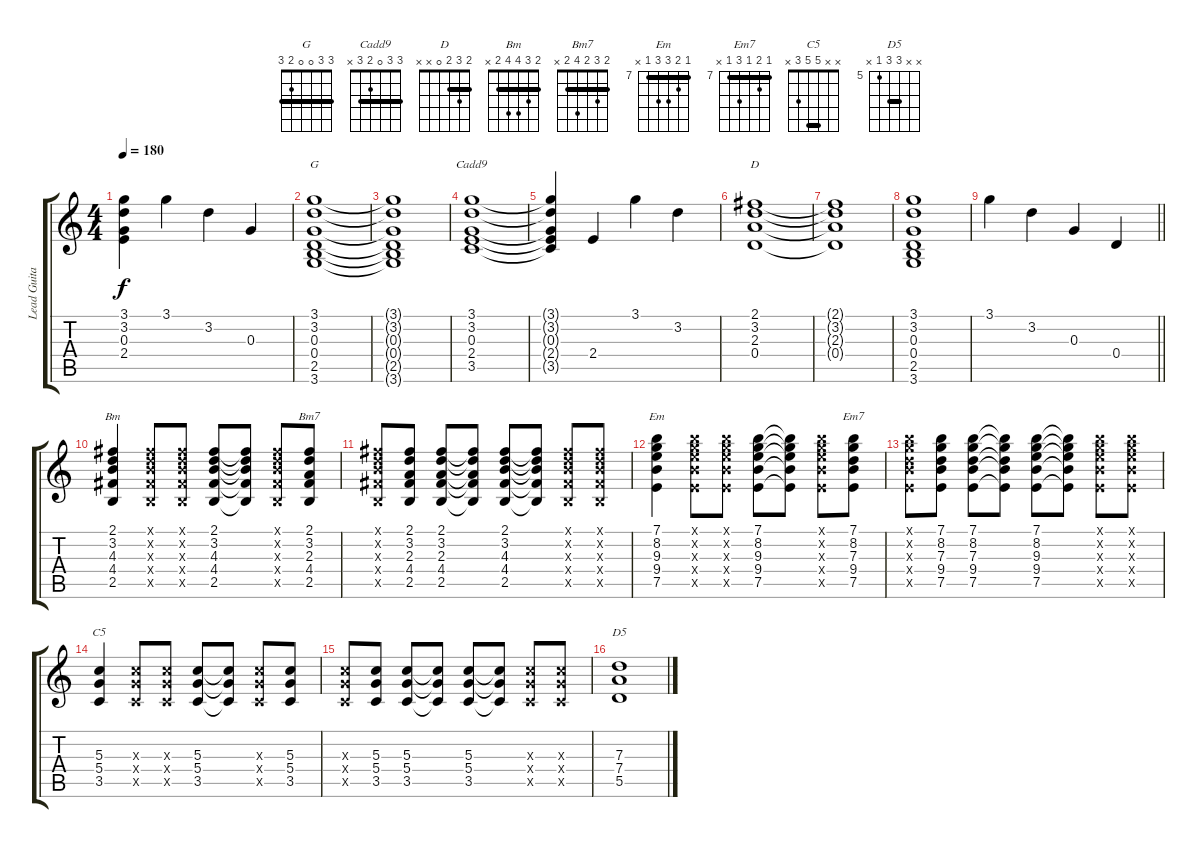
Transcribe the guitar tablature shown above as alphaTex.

\track ("Lead Guitar" "Lead Guita") {instrument electricguitarclean}
\staff {score tabs}
\tuning (E4 B3 G3 D3 A2 E2) {hide}
\chord ("G" 3 3 0 0 2 3) {barre 3}
\chord ("Cadd9" 3 3 0 2 3 x) {barre 3}
\chord ("D" 2 3 2 0 x x) {barre 2}
\chord ("Bm" 2 3 4 4 2 x) {barre 2}
\chord ("Bm7" 2 3 2 4 2 x) {barre 2}
\chord ("Em" 7 8 9 9 7 x) {firstfret 7 barre 7}
\chord ("Em7" 7 8 7 9 7 x) {firstfret 7 barre 7}
\chord ("C5" x x 5 5 3 x) {barre 5}
\chord ("D5" x x 7 7 5 x) {firstfret 5 barre 7}
\ts (4 4)
\tempo 180
\clef g2
\ks c
(3.1{t} 3.2{t} 0.3{t} 2.4{t}).4{dy f} 3.1.4 3.2.4 0.3.4 |
(3.1 3.2 0.3 0.4 2.5 3.6).1{ch "G"} |
(3.1{t} 3.2{t} 0.3{t} 0.4{t} 2.5{t} 3.6{t}).1 |
(3.1 3.2 0.3 2.4 3.5).1{ch "Cadd9"} |
(3.1{t} 3.2{t} 0.3{t} 2.4{t} 3.5{t}).4 2.4.4 3.1.4 3.2.4 |
(2.1 3.2 2.3 0.4).1{ch "D"} |
(2.1{t} 3.2{t} 2.3{t} 0.4{t}).1 |
(3.1 3.2 0.3 0.4 2.5 3.6).1 |
\barLineRight lightlight
3.1.4 3.2.4 0.3.4 0.4.4 |
(2.1 3.2 4.3 4.4 2.5).4{ch "Bm"} (2.1{x} 3.2{x} 4.3{x} 4.4{x} 2.5{x}).8 (2.1{x} 3.2{x} 4.3{x} 4.4{x} 2.5{x}).8 (2.1 3.2 4.3 4.4 2.5).8 (2.1{t} 3.2{t} 4.3{t} 4.4{t} 2.5{t}).8 (2.1{x} 3.2{x} 4.3{x} 4.4{x} 2.5{x}).8 (2.1 3.2 2.3 4.4 2.5).8{ch "Bm7"} |
(2.1{x} 3.2{x} 4.3{x} 4.4{x} 2.5{x}).8 (2.1 3.2 2.3 4.4 2.5).8 (2.1 3.2 2.3 4.4 2.5).8 (2.1{t} 3.2{t} 2.3{t} 4.4{t} 2.5{t}).8 (2.1 3.2 4.3 4.4 2.5).8 (2.1{t} 3.2{t} 4.3{t} 4.4{t} 2.5{t}).8 (2.1{x} 3.2{x} 4.3{x} 4.4{x} 2.5{x}).8 (2.1{x} 3.2{x} 4.3{x} 4.4{x} 2.5{x}).8 |
(7.1 8.2 9.3 9.4 7.5).4{ch "Em"} (7.1{x} 8.2{x} 9.3{x} 9.4{x} 7.5{x}).8 (7.1{x} 8.2{x} 9.3{x} 9.4{x} 7.5{x}).8 (7.1 8.2 9.3 9.4 7.5).8 (7.1{t} 8.2{t} 9.3{t} 9.4{t} 7.5{t}).8 (7.1{x} 8.2{x} 9.3{x} 9.4{x} 7.5{x}).8 (7.1 8.2 7.3 9.4 7.5).8{ch "Em7"} |
(7.1{x} 8.2{x} 7.3{x} 9.4{x} 7.5{x}).8 (7.1 8.2 7.3 9.4 7.5).8 (7.1 8.2 7.3 9.4 7.5).8 (7.1{t} 8.2{t} 7.3{t} 9.4{t} 7.5{t}).8 (7.1 8.2 9.3 9.4 7.5).8 (7.1{t} 8.2{t} 9.3{t} 9.4{t} 7.5{t}).8 (7.1{x} 8.2{x} 9.3{x} 9.4{x} 7.5{x}).8 (7.1{x} 8.2{x} 9.3{x} 9.4{x} 7.5{x}).8 |
(5.3 5.4 3.5).4{ch "C5"} (5.3{x} 5.4{x} 3.5{x}).8 (5.3{x} 5.4{x} 3.5{x}).8 (5.3 5.4 3.5).8 (5.3{t} 5.4{t} 3.5{t}).8 (5.3{x} 5.4{x} 3.5{x}).8 (5.3 5.4 3.5).8 |
(5.3{x} 5.4{x} 3.5{x}).8 (5.3 5.4 3.5).8 (5.3 5.4 3.5).8 (5.3{t} 5.4{t} 3.5{t}).8 (5.3 5.4 3.5).8 (5.3{t} 5.4{t} 3.5{t}).8 (5.3{x} 5.4{x} 3.5{x}).8 (5.3{x} 5.4{x} 3.5{x}).8 |
(7.3 7.4 5.5).1{ch "D5"}
